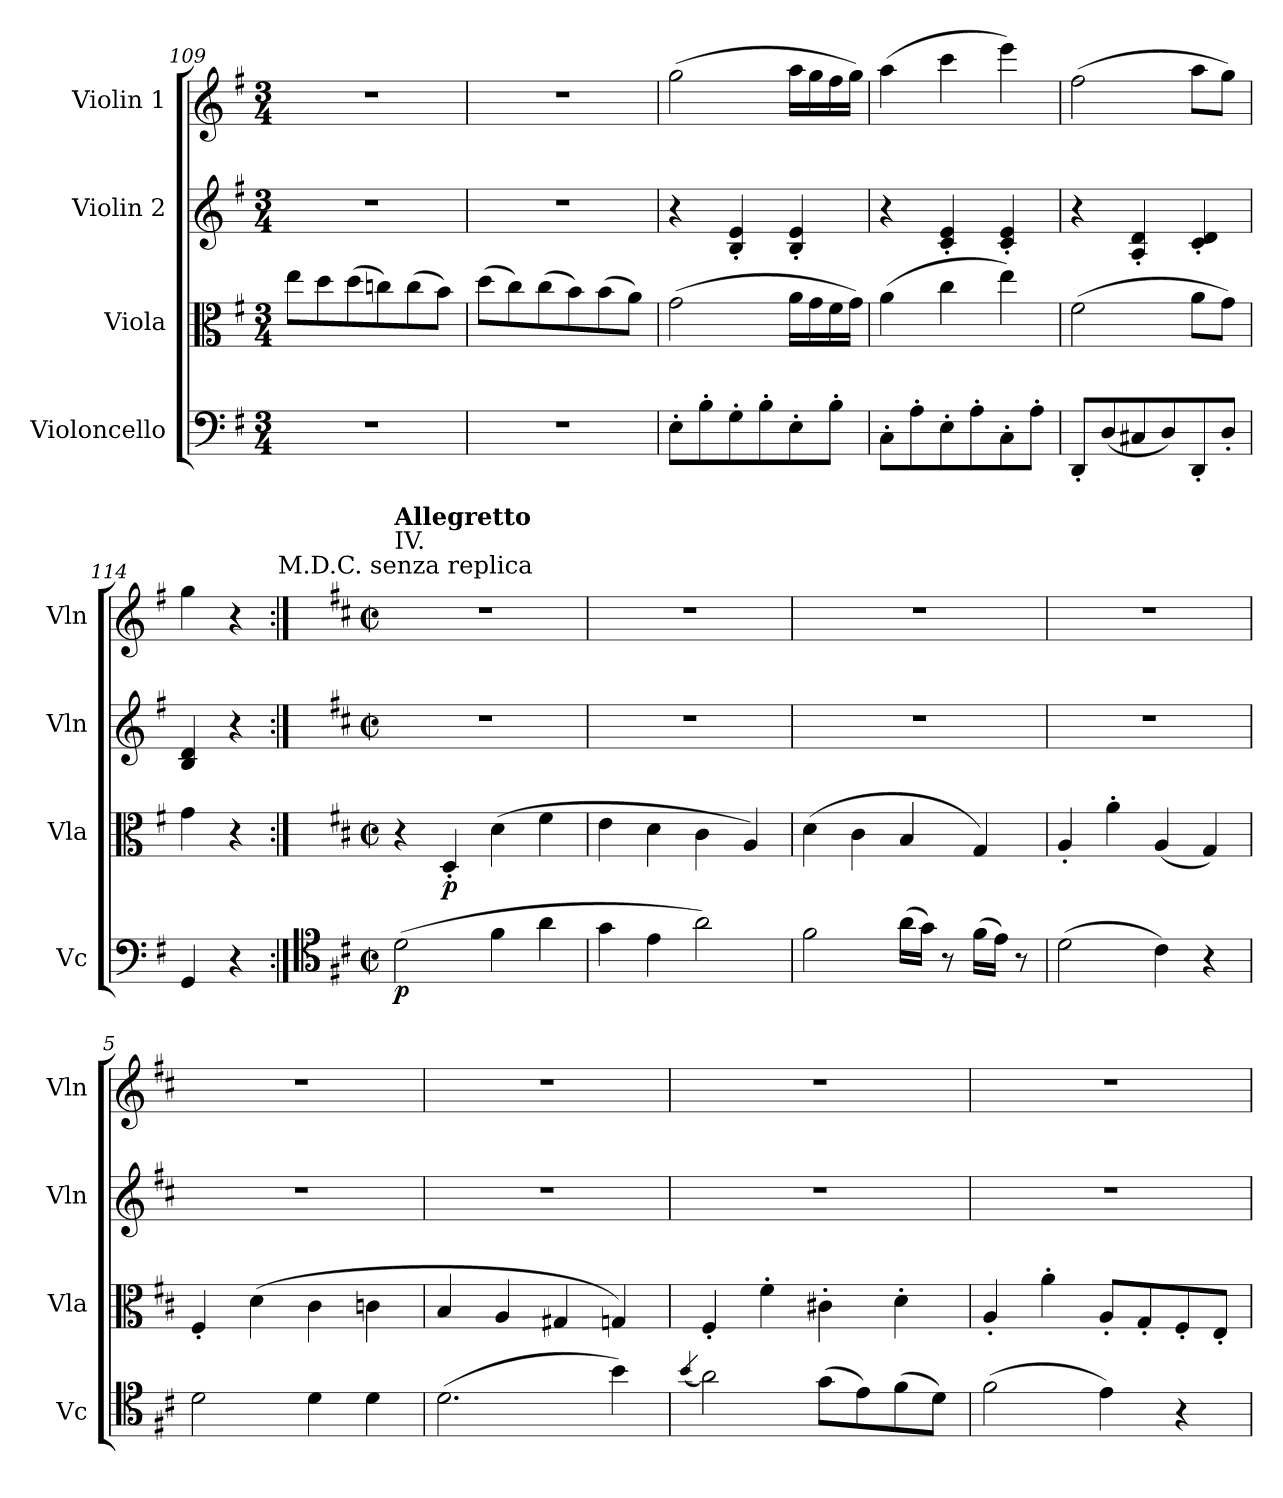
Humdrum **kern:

**kern	**dynam	**kern	**dynam	**kern	**kern
*part4	*part4	*part3	*part3	*part2	*part1
*staff4	*staff4	*staff3	*staff3	*staff2	*staff1
*I"Violoncello	*	*I"Viola	*	*I"Violin 2	*I"Violin 1
*I'Vc	*	*I'Vla	*	*I'Vln	*I'Vln
*clefF4	*	*clefC3	*	*clefG2	*clefG2
*k[f#]	*	*k[f#]	*	*k[f#]	*k[f#]
*M3/4	*	*M3/4	*	*M3/4	*M3/4
=109	=109	=109	=109	=109	=109
2.r	.	8ee\L	.	2.r	2.r
.	.	8dd\	.	.	.
.	.	(8dd\	.	.	.
.	.	8ccn\)	.	.	.
.	.	(8cc\	.	.	.
.	.	8b\J)	.	.	.
=110	=110	=110	=110	=110	=110
2.r	.	(8dd\L	.	2.r	2.r
.	.	8cc\)	.	.	.
.	.	(8cc\	.	.	.
.	.	8b\)	.	.	.
.	.	(8b\	.	.	.
.	.	8a\J)	.	.	.
=111	=111	=111	=111	=111	=111
8E'\L	.	(2g\	.	4r	(2gg\
8B'\	.	.	.	.	.
8G'\	.	.	.	4B/' 4e/'	.
8B'\	.	.	.	.	.
8E'\	.	16a\LL	.	4B/' 4e/'	16aa\LL
.	.	16g\	.	.	16gg\
8B'\J	.	16f#\	.	.	16ff#\
.	.	16g\JJ)	.	.	16gg\JJ)
=112	=112	=112	=112	=112	=112
8C'\L	.	(4a\	.	4r	(4aa\
8A'\	.	.	.	.	.
8E'\	.	4cc\	.	4c/' 4e/'	4ccc\
8A'\	.	.	.	.	.
8C'\	.	4ee\)	.	4c/' 4e/'	4eee\)
8A'\J	.	.	.	.	.
=113	=113	=113	=113	=113	=113
8DD'/L	.	(2f#\	.	4r	(2ff#\
(8D/	.	.	.	.	.
8C#X/	.	.	.	4A/' 4d/'	.
8D/)	.	.	.	.	.
8DD'/	.	8a\L	.	4c/' 4d/'	8aa\L
8D'/J	.	8g\J)	.	.	8gg\J)
=114	=114	=114	=114	=114	=114
4GG/	.	4g\	.	4B/ 4d/	4gg\
4r	.	4r	.	4r	4r
!	!	!	!	!	!LO:TX:a:t=M.D.C. senza replica
!!LO:PB:g=z
=1:|!	=1:|!	=1:|!	=1:|!	=1:|!	=1:|!
*clefC4	*	*	*	*	*
*k[f#c#]	*	*k[f#c#]	*	*k[f#c#]	*k[f#c#]
*M2/2	*	*M2/2	*	*M2/2	*M2/2
*met(c|)	*	*met(c|)	*	*met(c|)	*met(c|)
!	!	!	!	!	!LO:TX:a:t=IV.
!	!	!	!	!	!LO:TX:a:B:t=Allegretto
!	!LO:DY:b	!	!	!	!
(2d\	p	4r	.	1r	1r
!	!	!	!LO:DY:b	!	!
.	.	4D'/	p	.	.
4f#\	.	(4d\	.	.	.
4a\	.	4f#\	.	.	.
=2	=2	=2	=2	=2	=2
4g\	.	4e\	.	1r	1r
4e\	.	4d\	.	.	.
!	!LO:DY:b	!	!	!	!
!	!LO:DY:n=1:b	!	!	!	!
2a\)	other-dynamics other-dynamics	4c#\	.	.	.
.	.	4A/)	.	.	.
=3	=3	=3	=3	=3	=3
2f#\	.	(4d\	.	1r	1r
.	.	4c#\	.	.	.
(16a\LL	.	4B/	.	.	.
16g\JJ)	.	.	.	.	.
8r	.	.	.	.	.
(16f#\LL	.	4G/)	.	.	.
16e\JJ)	.	.	.	.	.
8r	.	.	.	.	.
=4	=4	=4	=4	=4	=4
(2d\	.	4A'/	.	1r	1r
.	.	4a'\	.	.	.
4c#\)	.	(4A/	.	.	.
4r	.	4G/)	.	.	.
=5	=5	=5	=5	=5	=5
2d\	.	4F#'/	.	1r	1r
.	.	(4d\	.	.	.
4d\	.	4c#\	.	.	.
4d\	.	4cn\	.	.	.
=6	=6	=6	=6	=6	=6
(2.d\	.	4B/	.	1r	1r
.	.	4A/	.	.	.
.	.	4G#X/	.	.	.
4b\)	.	4Gn/)	.	.	.
=7	=7	=7	=7	=7	=7
(4qb/	.	.	.	.	.
2a\)	.	4F#'/	.	1r	1r
.	.	4f#'\	.	.	.
(8g\L	.	4c#X'\	.	.	.
8e\)	.	.	.	.	.
(8f#\	.	4d'\	.	.	.
8d\J)	.	.	.	.	.
=8	=8	=8	=8	=8	=8
(2f#\	.	4A'/	.	1r	1r
.	.	4a'\	.	.	.
4e\)	.	8A'/L	.	.	.
.	.	8G'/	.	.	.
4r	.	8F#'/	.	.	.
.	.	8E'/J	.	.	.
=	=	=	=	=	=
*-	*-	*-	*-	*-	*-
